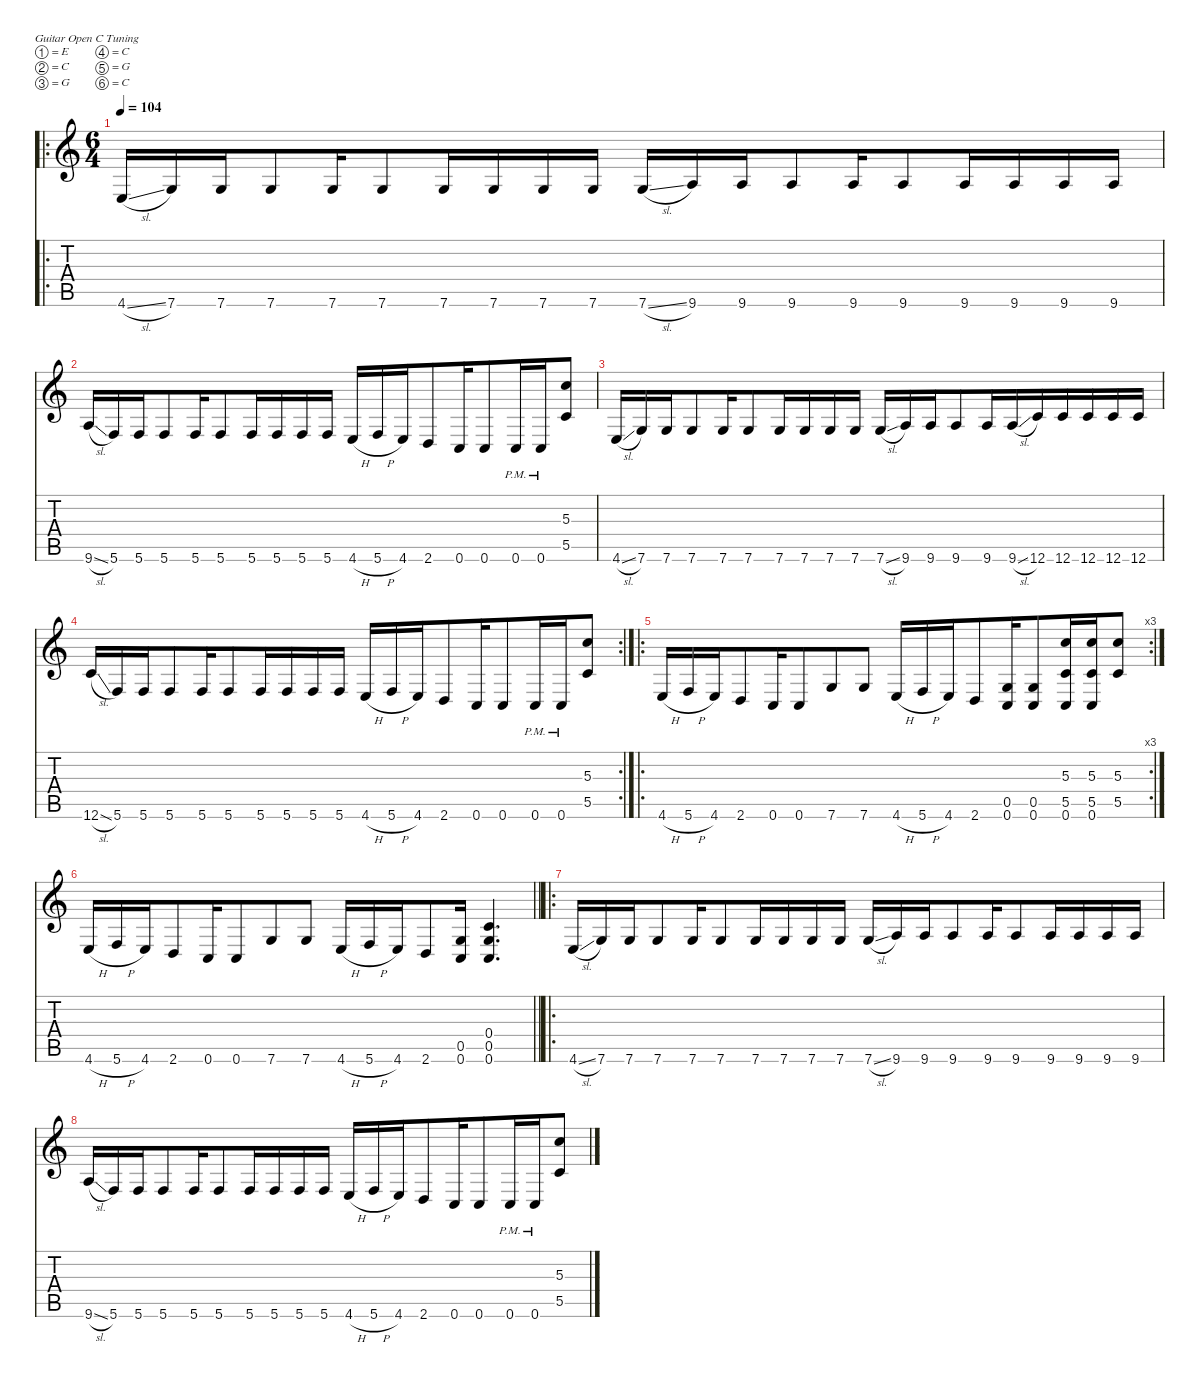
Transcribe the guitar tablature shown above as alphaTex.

\defaultSystemsLayout 4
\hideDynamics
\bracketExtendMode nobrackets
\singleTrackTrackNamePolicy hidden
\multiTrackTrackNamePolicy hidden
\firstSystemTrackNameMode fullname
\firstSystemTrackNameOrientation horizontal
\otherSystemsTrackNameOrientation horizontal
\track ("Guitar 1" "dist.guit.") {instrument distortionguitar}
\staff {score tabs}
\tuning (E4 C4 G3 C3 G2 C2)
\ro
\ts (6 4)
\beaming (8 6 6)
\tempo 104
\clef g2
\ks c
4.6{sl}.16{dy f instrument acousticguitarsteel beam Up} 7.6.16{beam Up} 7.6.16{beam Up} 7.6.8{beam Up} 7.6.16{beam Up} 7.6.8{beam Up} 7.6.16{beam Up} 7.6.16{beam Up} 7.6.16{beam Up} 7.6.16{beam Up} 7.6{sl}.16{beam Up} 9.6.16{beam Up} 9.6.16{beam Up} 9.6.8{beam Up} 9.6.16{beam Up} 9.6.8{beam Up} 9.6.16{beam Up} 9.6.16{beam Up} 9.6.16{beam Up} 9.6.16{beam Up} |
9.6{sl}.16{beam Up} 5.6.16{beam Up} 5.6.16{beam Up} 5.6.8{beam Up} 5.6.16{beam Up} 5.6.8{beam Up} 5.6.16{beam Up} 5.6.16{beam Up} 5.6.16{beam Up} 5.6.16{beam Up} 4.6{h}.16{beam Up} 5.6{h}.16{beam Up} 4.6.16{beam Up} 2.6.8{beam Up} 0.6.16{beam Up} 0.6.8{beam Up} 0.6{pm}.16{beam Up} 0.6{pm}.16{beam Up} (5.3 5.5).8{beam Up} |
4.6{sl}.16{beam Up} 7.6.16{beam Up} 7.6.16{beam Up} 7.6.8{beam Up} 7.6.16{beam Up} 7.6.8{beam Up} 7.6.16{beam Up} 7.6.16{beam Up} 7.6.16{beam Up} 7.6.16{beam Up} 7.6{sl}.16{beam Up} 9.6.16{beam Up} 9.6.16{beam Up} 9.6.8{beam Up} 9.6.16{beam Up} 9.6{sl}.16{beam Up} 12.6.16{beam Up} 12.6.16{beam Up} 12.6.16{beam Up} 12.6.16{beam Up} 12.6.16{beam Up} |
\rc 2
12.6{sl}.16{beam Up} 5.6.16{beam Up} 5.6.16{beam Up} 5.6.8{beam Up} 5.6.16{beam Up} 5.6.8{beam Up} 5.6.16{beam Up} 5.6.16{beam Up} 5.6.16{beam Up} 5.6.16{beam Up} 4.6{h}.16{beam Up} 5.6{h}.16{beam Up} 4.6.16{beam Up} 2.6.8{beam Up} 0.6.16{beam Up} 0.6.8{beam Up} 0.6{pm}.16{beam Up} 0.6{pm}.16{beam Up} (5.3 5.5).8{beam Up} |
\ro
\rc 3
4.6{h}.16{beam Up} 5.6{h}.16{beam Up} 4.6.16{beam Up} 2.6.8{beam Up} 0.6.16{beam Up} 0.6.8{beam Up} 7.6.8{beam Up} 7.6.8{beam Up} 4.6{h}.16{beam Up} 5.6{h}.16{beam Up} 4.6.16{beam Up} 2.6.8{beam Up} (0.5 0.6).16{beam Up} (0.5 0.6).8{beam Up} (5.3 5.5 0.6).16{beam Up} (5.3 5.5 0.6).16{beam Up} (5.3 5.5).8{beam Up} |
\barLineRight lightlight
4.6{h}.16{beam Up} 5.6{h}.16{beam Up} 4.6.16{beam Up} 2.6.8{beam Up} 0.6.16{beam Up} 0.6.8{beam Up} 7.6.8{beam Up} 7.6.8{beam Up} 4.6{h}.16{beam Up} 5.6{h}.16{beam Up} 4.6.16{beam Up} 2.6.8{beam Up} (0.5 0.6).16{beam Up} (0.4 0.5 0.6).4{d beam Up} |
\ro
4.6{sl}.16{beam Up} 7.6.16{beam Up} 7.6.16{beam Up} 7.6.8{beam Up} 7.6.16{beam Up} 7.6.8{beam Up} 7.6.16{beam Up} 7.6.16{beam Up} 7.6.16{beam Up} 7.6.16{beam Up} 7.6{sl}.16{beam Up} 9.6.16{beam Up} 9.6.16{beam Up} 9.6.8{beam Up} 9.6.16{beam Up} 9.6.8{beam Up} 9.6.16{beam Up} 9.6.16{beam Up} 9.6.16{beam Up} 9.6.16{beam Up} |
9.6{sl}.16{beam Up} 5.6.16{beam Up} 5.6.16{beam Up} 5.6.8{beam Up} 5.6.16{beam Up} 5.6.8{beam Up} 5.6.16{beam Up} 5.6.16{beam Up} 5.6.16{beam Up} 5.6.16{beam Up} 4.6{h}.16{beam Up} 5.6{h}.16{beam Up} 4.6.16{beam Up} 2.6.8{beam Up} 0.6.16{beam Up} 0.6.8{beam Up} 0.6{pm}.16{beam Up} 0.6{pm}.16{beam Up} (5.3 5.5).8{beam Up}
